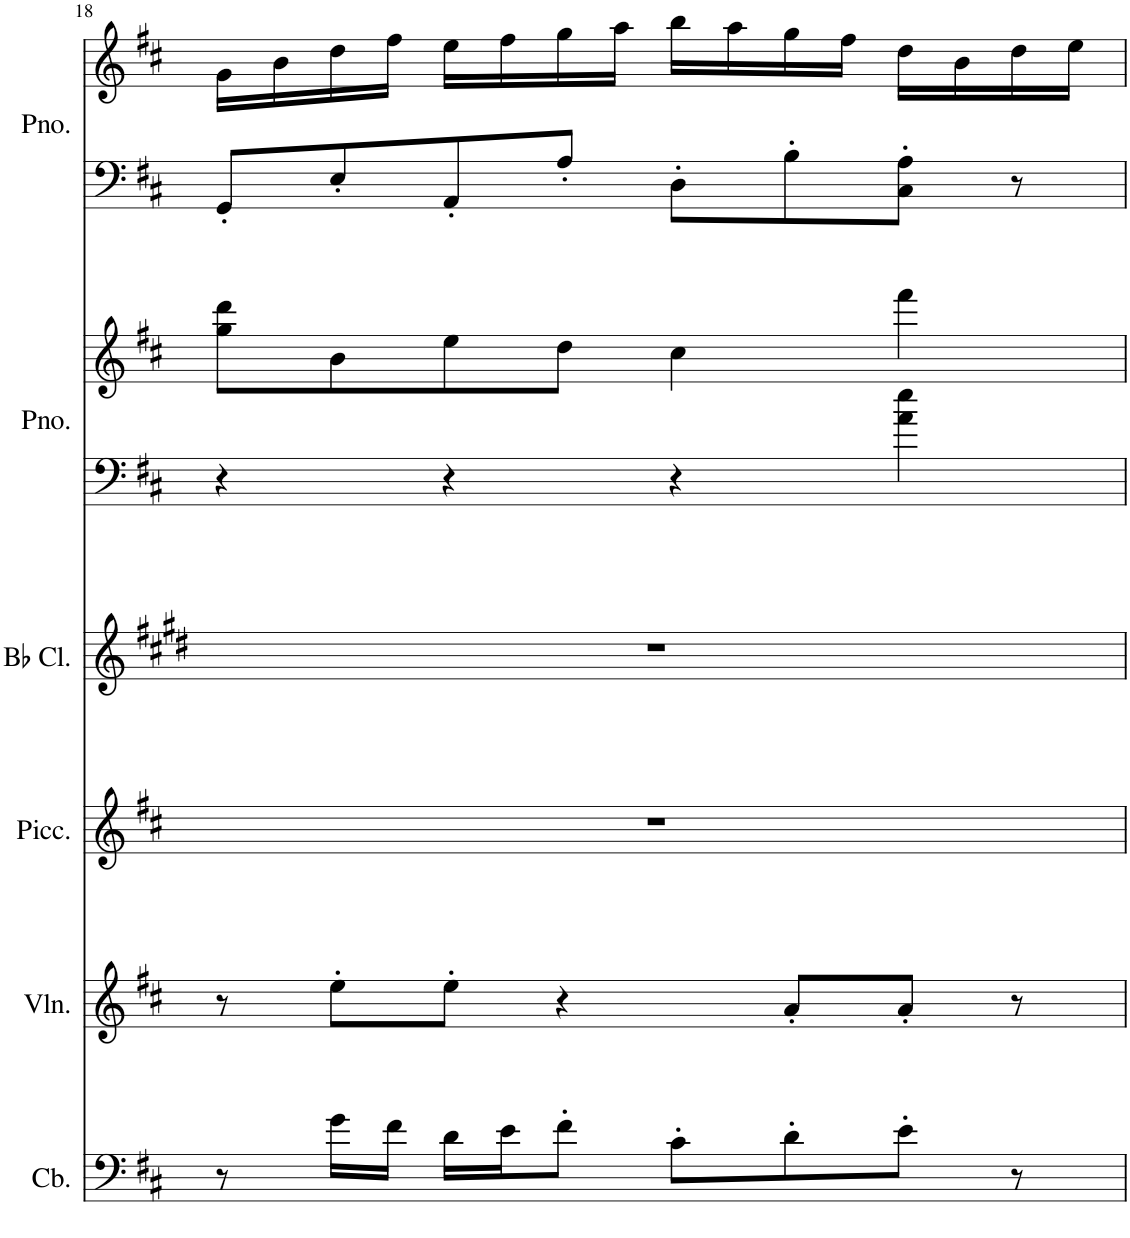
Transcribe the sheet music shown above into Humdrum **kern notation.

**kern	**kern	**kern	**kern	**kern	**kern	**kern	**kern
*part6	*part5	*part4	*part3	*part2	*part2	*part1	*part1
*staff8	*staff7	*staff6	*staff5	*staff4	*staff3	*staff2	*staff1
*I"Contrabass	*I"Violin	*I"Piccolo	*I"Bb Clarinet	*I"Piano	*	*I"Piano	*
*I'Cb.	*I'Vln.	*I'Picc.	*I'Bb Cl.	*I'Pno.	*	*I'Pno.	*
!!LO:PB:g=z
*clefF4	*clefG2	*clefG2	*clefG2	*clefF4	*clefG2	*clefF4	*clefG2
*Trd7c12	*	*Trd-7c-12	*Trd1c2	*	*	*	*
*k[f#c#]	*k[f#c#]	*k[f#c#]	*k[f#c#g#d#]	*k[f#c#]	*k[f#c#]	*k[f#c#]	*k[f#c#]
*M4/4	*M4/4	*M4/4	*M4/4	*M4/4	*M4/4	*M4/4	*M4/4
=18	=18	=18	=18	=18	=18	=18	=18
8r	8r	1r	1r	4r	8gg\ 8ddd\L	8GG'/L	16g\LL
.	.	.	.	.	.	.	16b\
16g\LL	8ee'\L	.	.	.	8b\	8E'/	16dd\
16f#\JJ	.	.	.	.	.	.	16ff#\JJ
16d\LL	8ee'\J	.	.	4r	8ee\	8AA'/	16ee\LL
16e\J	.	.	.	.	.	.	16ff#\
8f#'\J	4r	.	.	.	8dd\J	8A'/J	16gg\
.	.	.	.	.	.	.	16aa\JJ
8c#'\L	.	.	.	4r	4cc#\	8D'\L	16bb\LL
.	.	.	.	.	.	.	16aa\
8d'\	8a'/L	.	.	.	.	8B'\	16gg\
.	.	.	.	.	.	.	16ff#\JJ
8e'\J	8a'/J	.	.	4a\ 4ee\	4fff#\	8C#\' 8A\'J	16dd\LL
.	.	.	.	.	.	.	16b\
8r	8r	.	.	.	.	8r	16dd\
.	.	.	.	.	.	.	16ee\JJ
=	=	=	=	=	=	=	=
*-	*-	*-	*-	*-	*-	*-	*-
